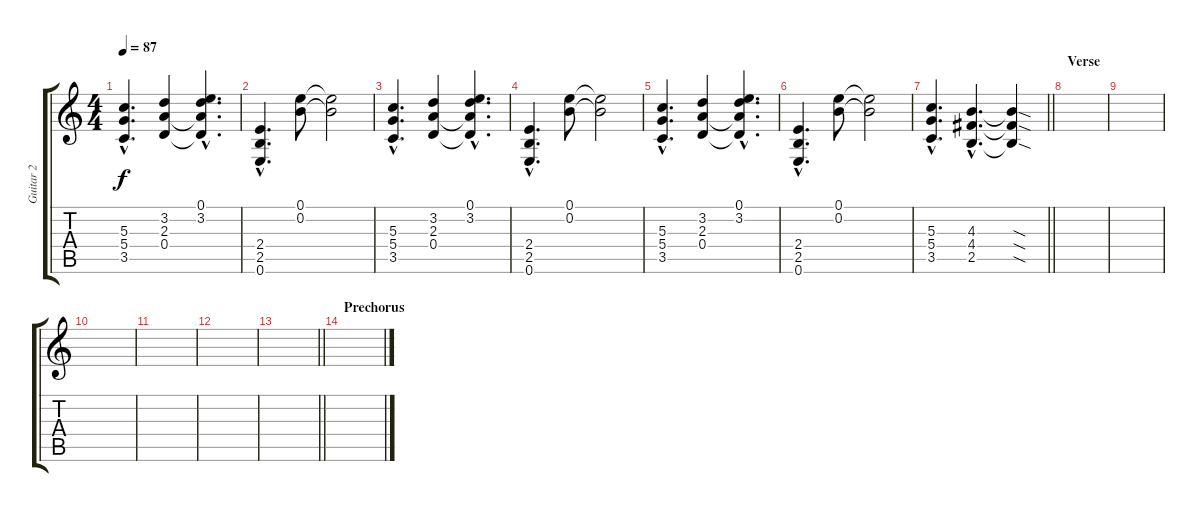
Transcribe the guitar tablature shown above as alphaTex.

\track ("Guitar 2" "Guitar 2") {instrument overdrivenguitar}
\staff {score tabs}
\tuning (E4 B3 G3 D3 A2 E2) {hide}
\ts (4 4)
\tempo 87
\clef g2
\ks c
(5.3{hac} 5.4{hac} 3.5{hac}).4{d dy f} (3.2 2.3 0.4).4 (0.1{hac} 3.2{hac} 2.3{hac t} 0.4{hac t}).4{d} |
(2.4{hac} 2.5{hac} 0.6{hac}).4{d} (0.1 0.2).8 (0.1{t} 0.2{t}).2 |
(5.3{hac} 5.4{hac} 3.5{hac}).4{d} (3.2 2.3 0.4).4 (0.1{hac} 3.2{hac} 2.3{hac t} 0.4{hac t}).4{d} |
(2.4{hac} 2.5{hac} 0.6{hac}).4{d} (0.1 0.2).8 (0.1{t} 0.2{t}).2 |
(5.3{hac} 5.4{hac} 3.5{hac}).4{d} (3.2 2.3 0.4).4 (0.1{hac} 3.2{hac} 2.3{hac t} 0.4{hac t}).4{d} |
(2.4{hac} 2.5{hac} 0.6{hac}).4{d} (0.1 0.2).8 (0.1{t} 0.2{t}).2 |
\barLineRight lightlight
(5.3{hac} 5.4{hac} 3.5{hac}).4{d} (4.3{hac} 4.4{hac} 2.5{hac}).4{d} (4.3{sod t} 4.4{sod t} 2.5{sod t}).4 |
\section ("" "Verse")
|
|
|
|
|
\barLineRight lightlight
|
\section ("" "Prechorus")
